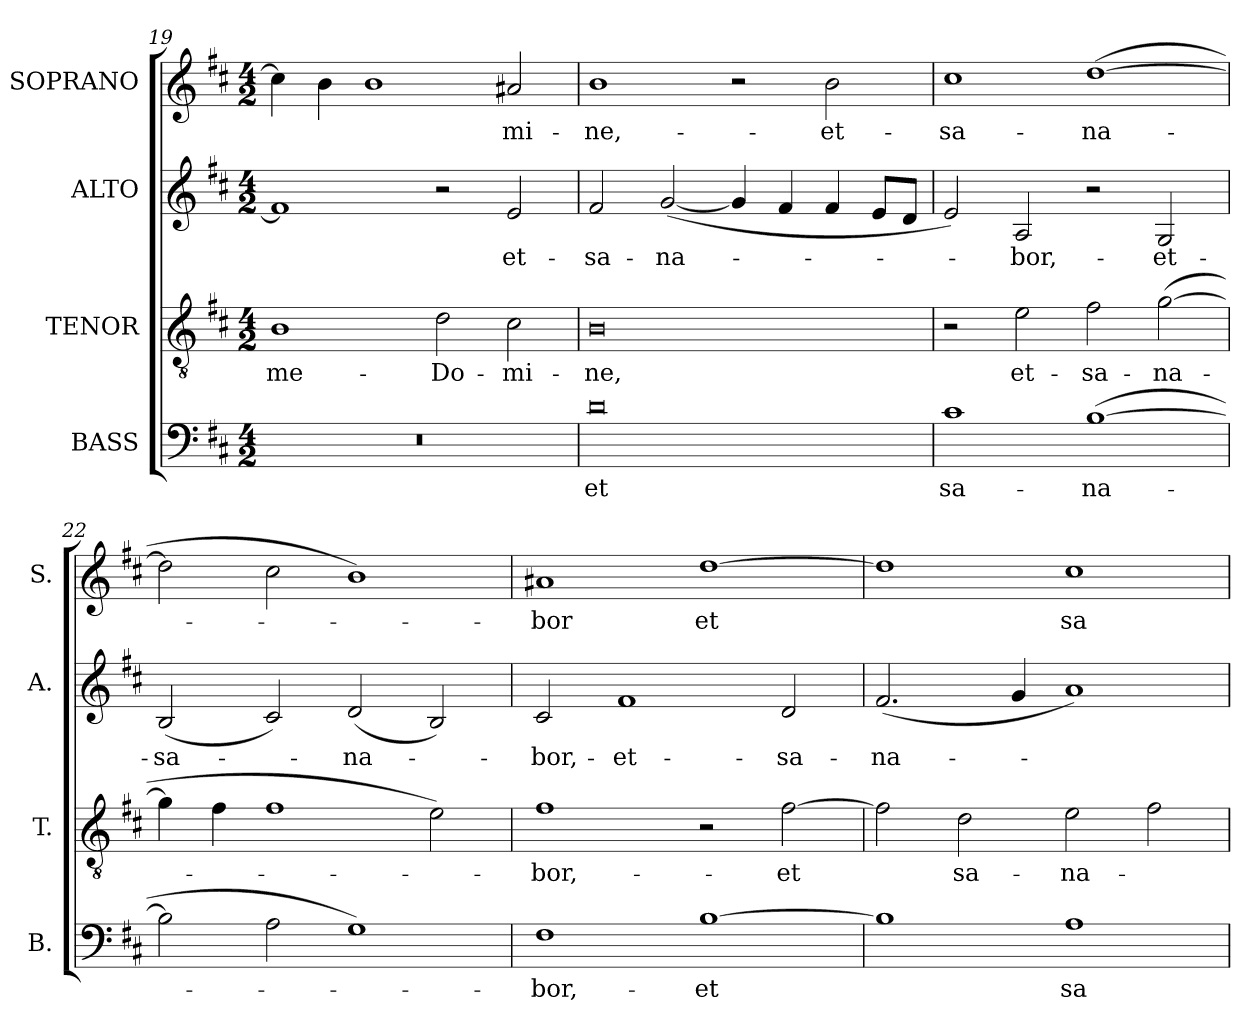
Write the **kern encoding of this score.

**kern	**text	**kern	**text	**kern	**text	**kern	**text
*part4	*part4	*part3	*part3	*part2	*part2	*part1	*part1
*staff4	*staff4	*staff3	*staff3	*staff2	*staff2	*staff1	*staff1
*I"BASS	*	*I"TENOR	*	*I"ALTO	*	*I"SOPRANO	*
*I'B.	*	*I'T.	*	*I'A.	*	*I'S.	*
*clefF4	*	*clefGv2	*	*clefG2	*	*clefG2	*
*	*	*ITrd7c12	*	*	*	*	*
*k[f#c#]	*	*k[f#c#]	*	*k[f#c#]	*	*k[f#c#]	*
*D:	*	*D:	*	*D:	*	*D:	*
*M4/2	*	*M4/2	*	*M4/2	*	*M4/2	*
=19	=19	=19	=19	=19	=19	=19	=19
!LO:N:vis=1	!	!	!	!	!	!	!
!	!	!	!LO:LY:b:color=#000000	!	!	!	!
0r	.	1BBi	-me-	1f#i]	.	4cc#i\]	.
.	.	.	.	.	.	4bi\	.
.	.	.	.	.	.	1bi	.
!	!	!	!LO:LY:b:color=#000000	!	!	!	!
.	.	2Di\	-Do-	2r	.	.	.
!	!	!	!LO:LY:b:color=#000000	!	!	!	!
!	!	!	!	!	!LO:LY:b:color=#000000	!	!
!	!	!	!	!	!	!	!LO:LY:b:color=#000000
.	.	2C#i\	-mi-	2ei/	et-	2a#Xi/	-mi-
!!LO:LB:g=z
=20	=20	=20	=20	=20	=20	=20	=20
!	!LO:LY:b:color=#000000	!	!	!	!	!	!
!	!	!	!LO:LY:b:color=#000000	!	!	!	!
!	!	!	!	!	!LO:LY:b:color=#000000	!	!
!	!	!	!	!	!	!	!LO:LY:b:color=#000000
0di	-et	0BBi	-ne,	2f#i/	-sa-	1bi	-ne,-
!	!	!	!	!	!LO:LY:b:color=#000000	!	!
.	.	.	.	([2gi/	-na-	.	.
.	.	.	.	4gi/]	.	2r	.
.	.	.	.	4f#i/	.	.	.
!	!	!	!	!	!	!	!LO:LY:b:color=#000000
.	.	.	.	4f#i/	.	2bi\	-et-
.	.	.	.	8ei/L	.	.	.
.	.	.	.	8di/J	.	.	.
=21	=21	=21	=21	=21	=21	=21	=21
!	!LO:LY:b:color=#000000	!	!	!	!	!	!
!	!	!	!	!	!	!	!LO:LY:b:color=#000000
1c#i	sa-	2r	.	2ei/)	.	1cc#i	-sa-
!	!	!	!LO:LY:b:color=#000000	!	!	!	!
!	!	!	!	!	!LO:LY:b:color=#000000	!	!
.	.	2Ei\	et-	2Ai/	-bor,-	.	.
!	!LO:LY:b:color=#000000	!	!	!	!	!	!
!	!	!	!LO:LY:b:color=#000000	!	!	!	!
!	!	!	!	!	!	!	!LO:LY:b:color=#000000
([1Bi	-na-	2F#i\	-sa-	2r	.	([1ddi	-na-
!	!	!	!LO:LY:b:color=#000000	!	!	!	!
!	!	!	!	!	!LO:LY:b:color=#000000	!	!
.	.	([2Gi\	-na-	2Gi/	-et-	.	.
=22	=22	=22	=22	=22	=22	=22	=22
!	!	!	!	!	!LO:LY:b:color=#000000	!	!
2Bi\]	.	4Gi\]	.	(2Bi/	-sa-	2ddi\]	.
.	.	4F#i\	.	.	.	.	.
2Ai\	.	1F#i	.	2c#i/)	.	2cc#i\	.
!	!	!	!	!	!LO:LY:b:color=#000000	!	!
1Gi)	.	.	.	(2di/	-na-	1bi)	.
.	.	2Ei\)	.	2Bi/)	.	.	.
=23	=23	=23	=23	=23	=23	=23	=23
!	!LO:LY:b:color=#000000	!	!	!	!	!	!
!	!	!	!LO:LY:b:color=#000000	!	!	!	!
!	!	!	!	!	!LO:LY:b:color=#000000	!	!
!	!	!	!	!	!	!	!LO:LY:b:color=#000000
1F#i	-bor,-	1F#i	-bor,-	2c#i/	-bor,-	1a#Xi	-bor
!	!	!	!	!	!LO:LY:b:color=#000000	!	!
.	.	.	.	1f#i	-et-	.	.
!	!LO:LY:b:color=#000000	!	!	!	!	!	!
!	!	!	!	!	!	!	!LO:LY:b:color=#000000
[1Bi	-et	2r	.	.	.	[1ddi	et
!	!	!	!LO:LY:b:color=#000000	!	!	!	!
!	!	!	!	!	!LO:LY:b:color=#000000	!	!
.	.	[2F#i\	-et	2di/	-sa-	.	.
!!LO:LB:g=z
=24	=24	=24	=24	=24	=24	=24	=24
!	!	!	!	!	!LO:LY:b:color=#000000	!	!
1Bi]	.	2F#i\]	.	(2.f#i/	-na-	1ddi]	.
!	!	!	!LO:LY:b:color=#000000	!	!	!	!
.	.	2Di\	sa-	.	.	.	.
.	.	.	.	4gi/	.	.	.
!	!LO:LY:b:color=#000000	!	!	!	!	!	!
!	!	!	!LO:LY:b:color=#000000	!	!	!	!
!	!	!	!	!	!	!	!LO:LY:b:color=#000000
1Ai	sa-	2Ei\	-na-	1ai)	.	1cc#i	sa-
.	.	2F#i\	.	.	.	.	.
=	=	=	=	=	=	=	=
*-	*-	*-	*-	*-	*-	*-	*-
